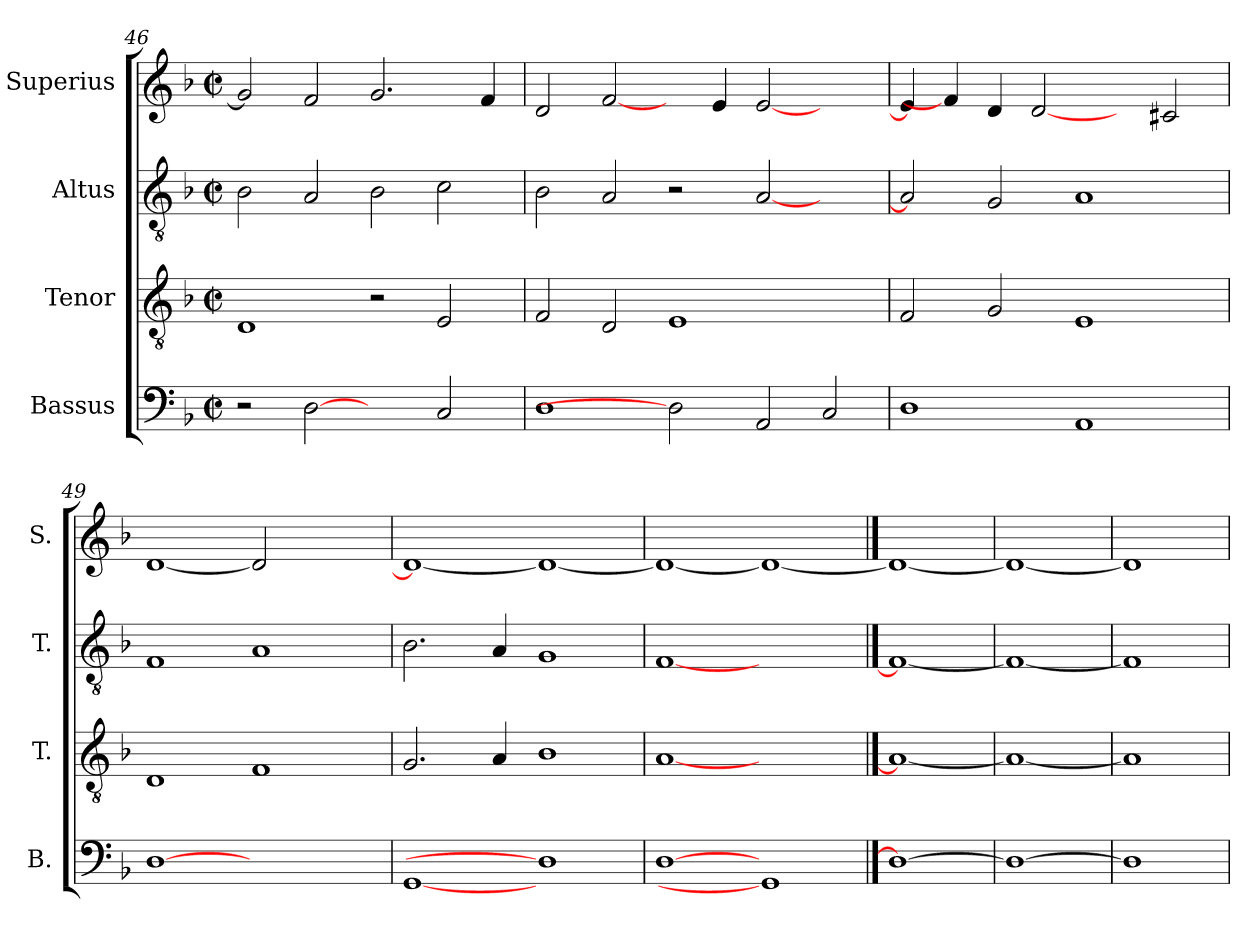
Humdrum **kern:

**kern	**kern	**kern	**kern
*part4	*part3	*part2	*part1
*staff4	*staff3	*staff2	*staff1
*I"Bassus	*I"Tenor	*I"Altus	*I"Superius
*I'B.	*I'T.	*I'T.	*I'S.
!!LO:LB:g=z
*clefF4	*clefGv2	*clefGv2	*clefG2
*	*ITrd7c12	*ITrd7c12	*
*k[b-]	*k[b-]	*k[b-]	*k[b-]
*F:	*F:	*F:	*F:
*M2/2	*M2/2	*M2/2	*M2/2
*met(c|)	*met(c|)	*met(c|)	*met(c|)
=46	=46	=46	=46
2r	1DDi	2BB-i\	2gi/]
[2Di	.	2AAi/	2fi/
2ryy	2r	2BB-i\	2.gi/
2Ci/	2EEi/	2Ci\	.
.	.	.	4fi/
=47	=47	=47	=47
1Di	2FFi/	2BB-i\	2di/
.	2DDi/	2AAi/	[2fi/
2Di]	1EEi	2r	4ryy
.	.	.	4ei/
2AAi/	.	[<2AAi/	[<2ei/
2Ci/	2ryy	2ryy	2ryy
=48	=48	=48	=48
1Di	2FFi/	2AAi/]	4ei/]
.	.	.	4fi/]
.	2GGi/	2GGi/	4di/
.	.	.	[2di
1AAi	1EEi	1AAi	.
.	.	.	4ryy
.	.	.	2c#Xi/
=49	=49	=49	=49
[1Di	1DDi	1FFi	[<1di
1ryy	1FFi	1AAi	2di]
.	.	.	2ryy
=50	=50	=50	=50
[1GGi	2.GGi/	2.BB-i\	1di_<
.	4AAi/	4AAi/	.
1Di]	1BB-i	1GGi	1di_
=51	=51	=51	=51
[1Di	[1AAi	[1FFi	1di_<
1GGi]	1ryy	1ryy	1di_
==52	==52	==52	==52
1Di_	1AAi_	1FFi_	1di_
=53	=53	=53	=53
1Di_	1AAi_	1FFi_	1di_
=54	=54	=54	=54
1Di]	1AAi]	1FFi]	1di]
=	=	=	=
*-	*-	*-	*-
